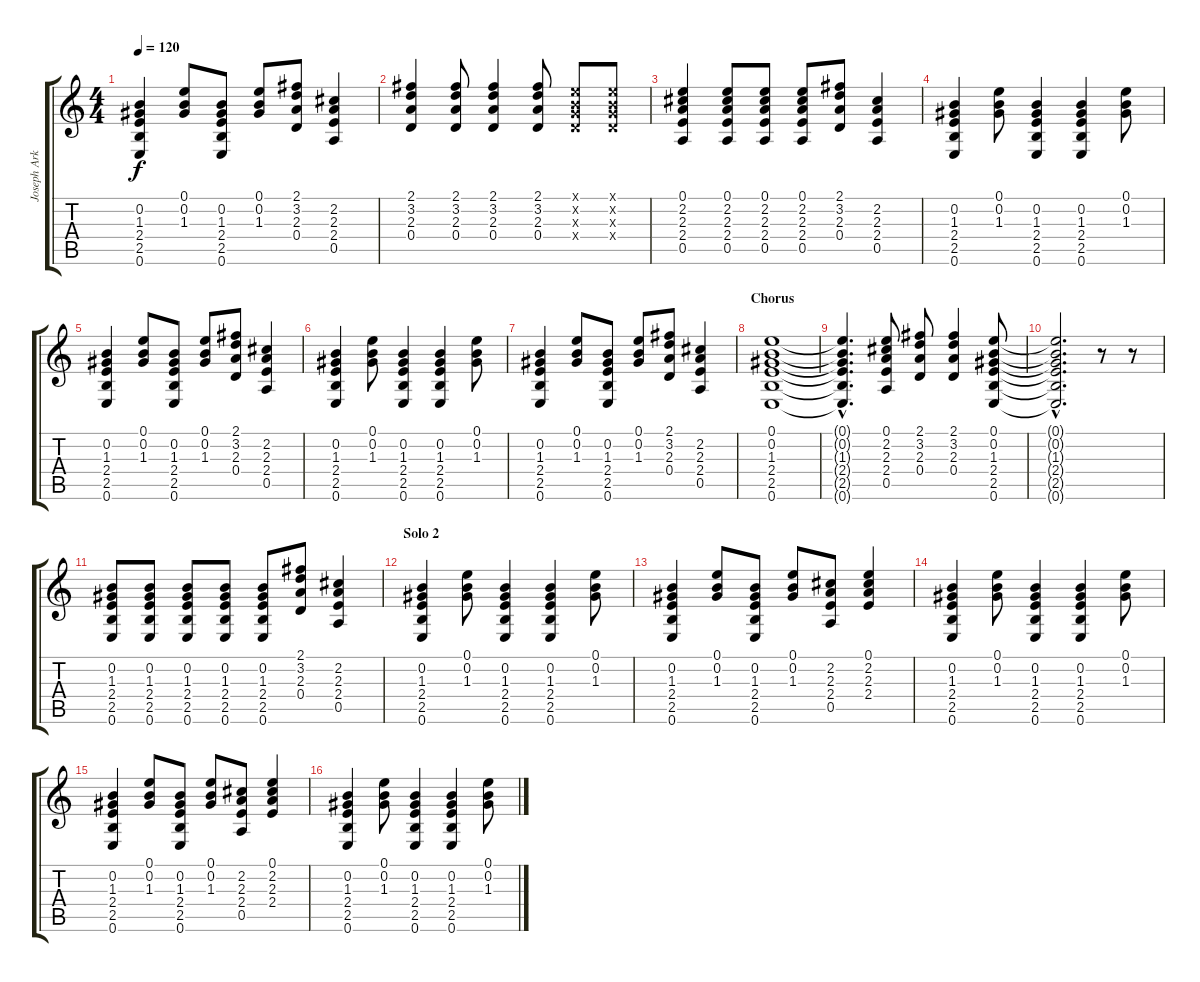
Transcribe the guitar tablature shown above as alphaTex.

\track ("Joseph Arkansas" "Joseph Ark") {instrument acousticguitarsteel}
\staff {score tabs}
\tuning (E4 B3 G3 D3 A2 E2) {hide}
\ts (4 4)
\tempo 120
\clef g2
\ks c
(0.2 1.3 2.4 2.5 0.6).4{dy f} (0.1 0.2 1.3).8 (0.2 1.3 2.4 2.5 0.6).8 (0.1 0.2 1.3).8 (2.1 3.2 2.3 0.4).8 (2.2 2.3 2.4 0.5).4 |
(2.1 3.2 2.3 0.4).4 (2.1 3.2 2.3 0.4).8 (2.1 3.2 2.3 0.4).4 (2.1 3.2 2.3 0.4).8 (0.1{x} 0.2{x} 0.3{x} 0.4{x}).8 (0.1{x} 0.2{x} 0.3{x} 0.4{x}).8 |
(0.1 2.2 2.3 2.4 0.5).4 (0.1 2.2 2.3 2.4 0.5).8 (0.1 2.2 2.3 2.4 0.5).8 (0.1 2.2 2.3 2.4 0.5).8 (2.1 3.2 2.3 0.4).8 (2.2 2.3 2.4 0.5).4 |
(0.2 1.3 2.4 2.5 0.6).4 (0.1 0.2 1.3).8 (0.2 1.3 2.4 2.5 0.6).4 (0.2 1.3 2.4 2.5 0.6).4 (0.1 0.2 1.3).8 |
(0.2 1.3 2.4 2.5 0.6).4 (0.1 0.2 1.3).8 (0.2 1.3 2.4 2.5 0.6).8 (0.1 0.2 1.3).8 (2.1 3.2 2.3 0.4).8 (2.2 2.3 2.4 0.5).4 |
(0.2 1.3 2.4 2.5 0.6).4 (0.1 0.2 1.3).8 (0.2 1.3 2.4 2.5 0.6).4 (0.2 1.3 2.4 2.5 0.6).4 (0.1 0.2 1.3).8 |
(0.2 1.3 2.4 2.5 0.6).4 (0.1 0.2 1.3).8 (0.2 1.3 2.4 2.5 0.6).8 (0.1 0.2 1.3).8 (2.1 3.2 2.3 0.4).8 (2.2 2.3 2.4 0.5).4 |
\section ("" "Chorus")
(0.1 0.2 1.3 2.4 2.5 0.6).1 |
(0.1{hac t} 0.2{hac t} 1.3{hac t} 2.4{hac t} 2.5{hac t} 0.6{hac t}).4{d} (0.1 2.2 2.3 2.4 0.5).8 (2.1 3.2 2.3 0.4).8 (2.1 3.2 2.3 0.4).4 (0.1 0.2 1.3 2.4 2.5 0.6).8 |
(0.1{hac t} 0.2{hac t} 1.3{hac t} 2.4{hac t} 2.5{hac t} 0.6{hac t}).2{d} r.8 r.8 |
(0.2 1.3 2.4 2.5 0.6).8 (0.2 1.3 2.4 2.5 0.6).8 (0.2 1.3 2.4 2.5 0.6).8 (0.2 1.3 2.4 2.5 0.6).8 (0.2 1.3 2.4 2.5 0.6).8 (2.1 3.2 2.3 0.4).8 (2.2 2.3 2.4 0.5).4 |
\section ("" "Solo 2")
(0.2 1.3 2.4 2.5 0.6).4 (0.1 0.2 1.3).8 (0.2 1.3 2.4 2.5 0.6).4 (0.2 1.3 2.4 2.5 0.6).4 (0.1 0.2 1.3).8 |
(0.2 1.3 2.4 2.5 0.6).4 (0.1 0.2 1.3).8 (0.2 1.3 2.4 2.5 0.6).8 (0.1 0.2 1.3).8 (2.2 2.3 2.4 0.5).8 (0.1 2.2 2.3 2.4).4 |
(0.2 1.3 2.4 2.5 0.6).4 (0.1 0.2 1.3).8 (0.2 1.3 2.4 2.5 0.6).4 (0.2 1.3 2.4 2.5 0.6).4 (0.1 0.2 1.3).8 |
(0.2 1.3 2.4 2.5 0.6).4 (0.1 0.2 1.3).8 (0.2 1.3 2.4 2.5 0.6).8 (0.1 0.2 1.3).8 (2.2 2.3 2.4 0.5).8 (0.1 2.2 2.3 2.4).4 |
(0.2 1.3 2.4 2.5 0.6).4 (0.1 0.2 1.3).8 (0.2 1.3 2.4 2.5 0.6).4 (0.2 1.3 2.4 2.5 0.6).4 (0.1 0.2 1.3).8
